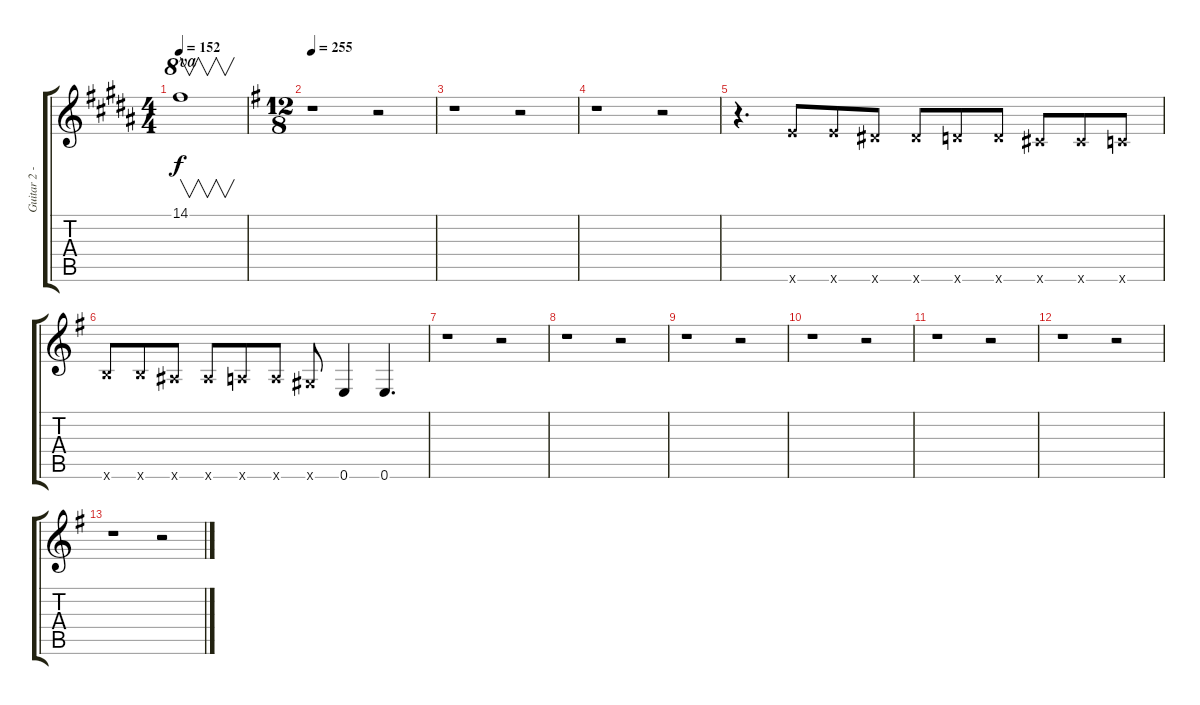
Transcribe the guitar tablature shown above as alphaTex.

\track ("Guitar 2 - Brian May" "Guitar 2 -") {instrument distortionguitar}
\staff {score tabs}
\tuning (E4 B3 G3 D3 A2 E2) {hide}
\ts (4 4)
\tempo 152
\clef g2
\ks b
14.1.1{v ot 8va dy f} |
\ts (12 8)
\tempo 255
\ks g
r.1 r.2 |
r.1 r.2 |
r.1 r.2 |
r.4{d} 12.6{x}.8 12.6{x}.8 11.6{x}.8 11.6{x}.8 10.6{x}.8 10.6{x}.8 9.6{x}.8 9.6{x}.8 8.6{x}.8 |
7.6{x}.8 7.6{x}.8 6.6{x}.8 6.6{x}.8 5.6{x}.8 5.6{x}.8 4.6{x}.8 0.6.4 0.6.4{d} |
r.1 r.2 |
r.1 r.2 |
r.1 r.2 |
r.1 r.2 |
r.1 r.2 |
r.1 r.2 |
r.1 r.2
